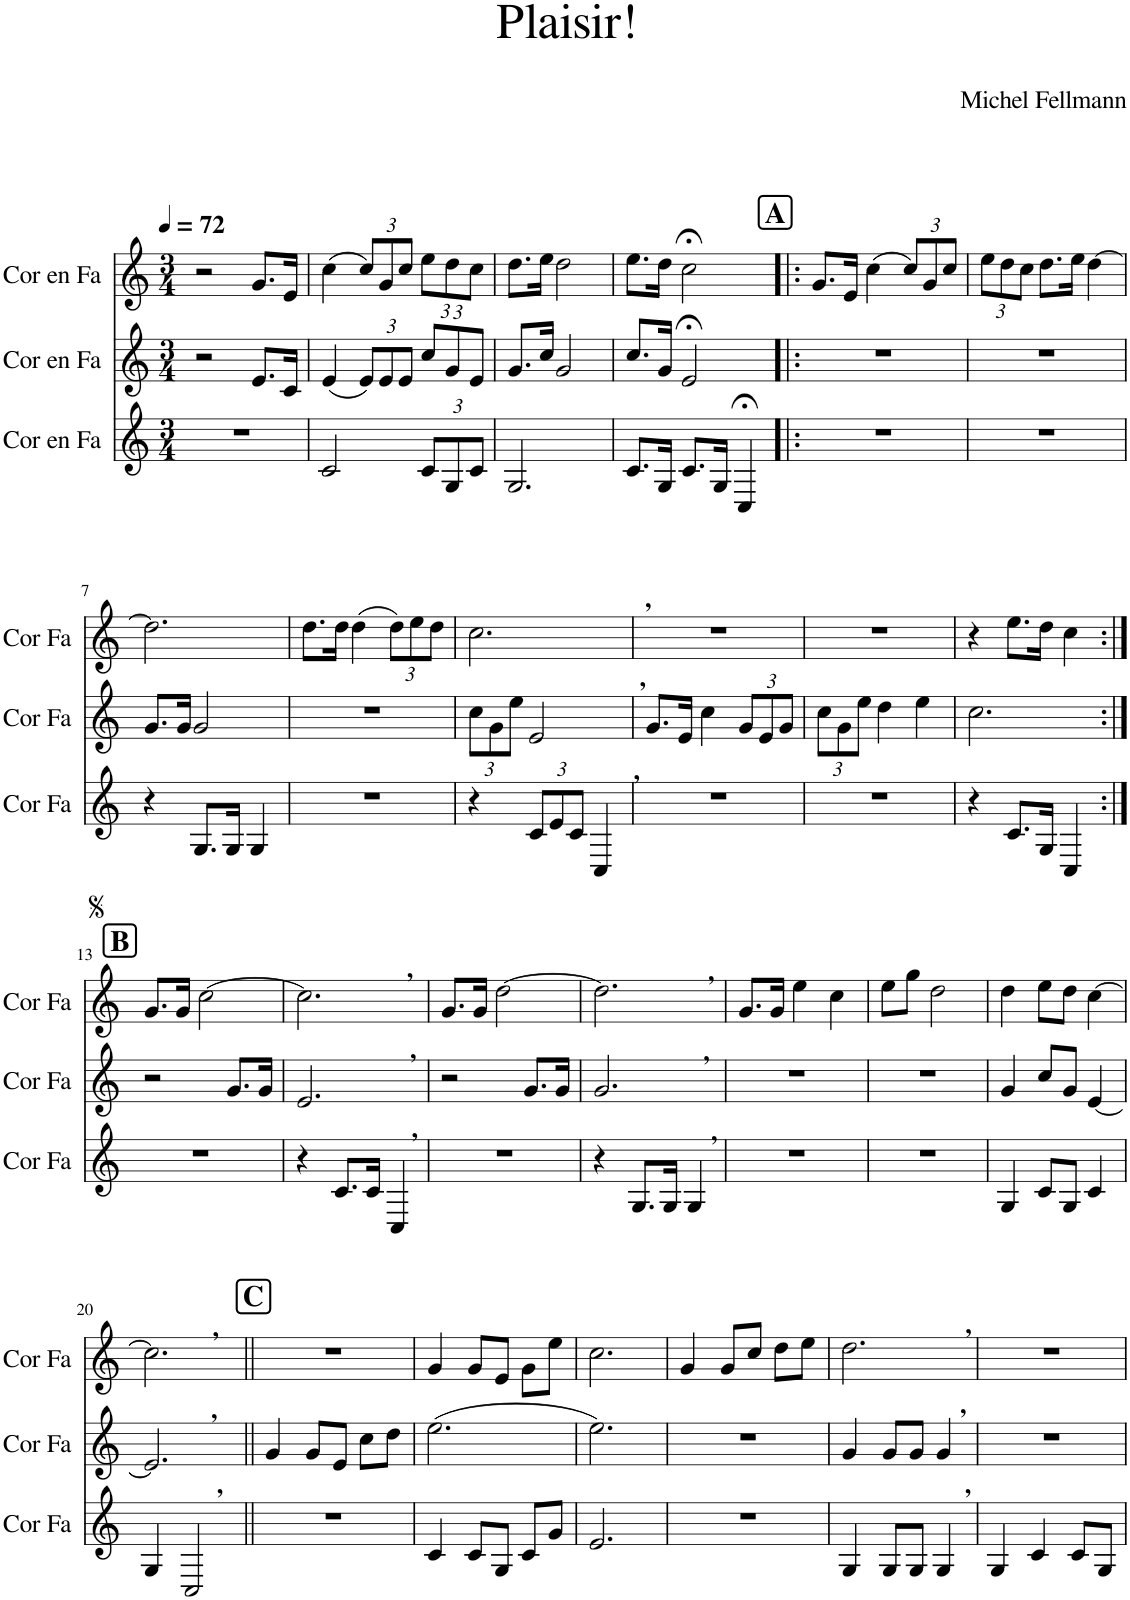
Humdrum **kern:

**kern	**kern	**kern
*part3	*part2	*part1
*staff3	*staff2	*staff1
*I"Cor en Fa	*I"Cor en Fa	*I"Cor en Fa
*I'Cor Fa	*I'Cor Fa	*I'Cor Fa
*clefG2	*clefG2	*clefG2
*Trd4c7	*Trd4c7	*Trd4c7
*k[]	*k[]	*k[]
*M3/4	*M3/4	*M3/4
*MM72	*MM72	*MM72
=1	=1	=1
2.r	2r	2r
.	8.e/L	8.g/L
.	16c/Jk	16e/Jk
=2	=2	=2
2c/	(4e/	(4cc\
*	*Xbrackettup	*Xbrackettup
.	12e/L)	12cc/L)
.	12e/	12g/
.	12e/J	12cc/J
*Xbrackettup	*	*
12c/L	12cc/L	12ee\L
12G/	12g/	12dd\
12c/J	12e/J	12cc\J
=3	=3	=3
2.G/	8.g/L	8.dd\L
.	16cc/Jk	16ee\Jk
.	2g/	2dd\
=4	=4	=4
8.c/L	8.cc/L	8.ee\L
16G/Jk	16g/Jk	16dd\Jk
8.c/L	2e;</	2cc;<\
16G/Jk	.	.
4C;</	.	.
!!LO:REH:place=s1:a:B:cj:fs=14:t=A
=5!|:	=5!|:	=5!|:
2.r	2.r	8.g/L
.	.	16e/Jk
.	.	(4cc\
.	.	12cc/L)
.	.	12g/
.	.	12cc/J
=6	=6	=6
2.r	2.r	12ee\L
.	.	12dd\
.	.	12cc\J
.	.	8.dd\L
.	.	16ee\Jk
.	.	[4dd\
!!LO:LB:g=z
=7	=7	=7
4r	8.g/L	2.dd\]
.	16g/Jk	.
8.G/L	2g/	.
16G/Jk	.	.
4G/	.	.
=8	=8	=8
2.r	2.r	8.dd\L
.	.	16dd\Jk
.	.	(4dd\
.	.	12dd\L)
.	.	12ee\
.	.	12dd\J
=9	=9	=9
!	!	!LO:TX:a:B:t=,
4r	12cc\L	2.cc\
.	12g\	.
.	12ee\J	.
!	!LO:TX:a:B:t=,	!
12c/L	2e/	.
12e/	.	.
12c/J	.	.
!LO:TX:a:B:t=,	!	!
4C/	.	.
=10	=10	=10
2.r	8.g/L	2.r
.	16e/Jk	.
.	4cc\	.
.	12g/L	.
.	12e/	.
.	12g/J	.
=11	=11	=11
2.r	12cc\L	2.r
.	12g\	.
.	12ee\J	.
.	4dd\	.
.	4ee\	.
=12	=12	=12
4r	2.cc\	4r
8.c/L	.	8.ee\L
16G/Jk	.	16dd\Jk
4C/	.	4cc\
!!LO:LB:g=z
!!LO:REH:place=s1:a:B:cj:fs=14:t=B
=13:|!	=13:|!	=13:|!
2.r	2r	8.g/L
.	.	16g/Jk
.	.	[2cc\
.	8.g/L	.
.	16g/Jk	.
=14	=14	=14
*	*^	*^
4r	2.e/	2ryy	2.cc\]	2ryy
8.c/L	.	.	.	.
16c/Jk	.	.	.	.
!	!	!	!	!LO:TX:a:B:t=,
!	!	!LO:TX:a:B:t=,	!	!
!LO:TX:a:B:t=,	!	!	!	!
4C/	.	4ryy	.	4ryy
*	*v	*v	*	*
*	*	*v	*v
=15	=15	=15
2.r	2r	8.g/L
.	.	16g/Jk
.	.	[2dd\
.	8.g/L	.
.	16g/Jk	.
=16	=16	=16
!	!	!LO:TX:a:B:t=,
!	!LO:TX:a:B:t=,	!
4r	2.g/	2.dd\]
8.G/L	.	.
!LO:TX:a:B:t=,	!	!
16G/Jk	.	.
4G/	.	.
=17	=17	=17
2.r	2.r	8.g/L
.	.	16g/Jk
.	.	4ee\
.	.	4cc\
=18	=18	=18
2.r	2.r	8ee\L
.	.	8gg\J
.	.	2dd\
=19	=19	=19
4G/	4g/	4dd\
8c/L	8cc/L	8ee\L
8G/J	8g/J	8dd\J
4c/	[4e/	[4cc\
!!LO:LB:g=z
=20	=20	=20
!	!	!LO:TX:a:B:t=,
!	!LO:TX:a:B:t=,	!
4G/	2.e/]	2.cc\]
!LO:TX:a:B:t=,	!	!
2C/	.	.
!!LO:REH:place=s1:a:B:cj:fs=14:t=C
=21||	=21||	=21||
2.r	4g/	2.r
.	8g/L	.
.	8e/J	.
.	8cc\L	.
.	8dd\J	.
=22	=22	=22
4c/	(2.ee\	4g/
8c/L	.	8g/L
8G/J	.	8e/J
8c/L	.	8g\L
8g/J	.	8ee\J
=23	=23	=23
2.e/	2.ee\)	2.cc\
=24	=24	=24
2.r	2.r	4g/
.	.	8g/L
.	.	8cc/J
.	.	8dd\L
.	.	8ee\J
=25	=25	=25
!	!	!LO:TX:a:B:t=,
4G/	4g/	2.dd\
!	!LO:TX:a:B:t=,	!
!LO:TX:a:B:t=,	!	!
8G/L	8g/L	.
8G/J	8g/J	.
4G/	4g/	.
=26	=26	=26
4G/	2.r	2.r
4c/	.	.
8c/L	.	.
8G/J	.	.
=	=	=
*-	*-	*-
